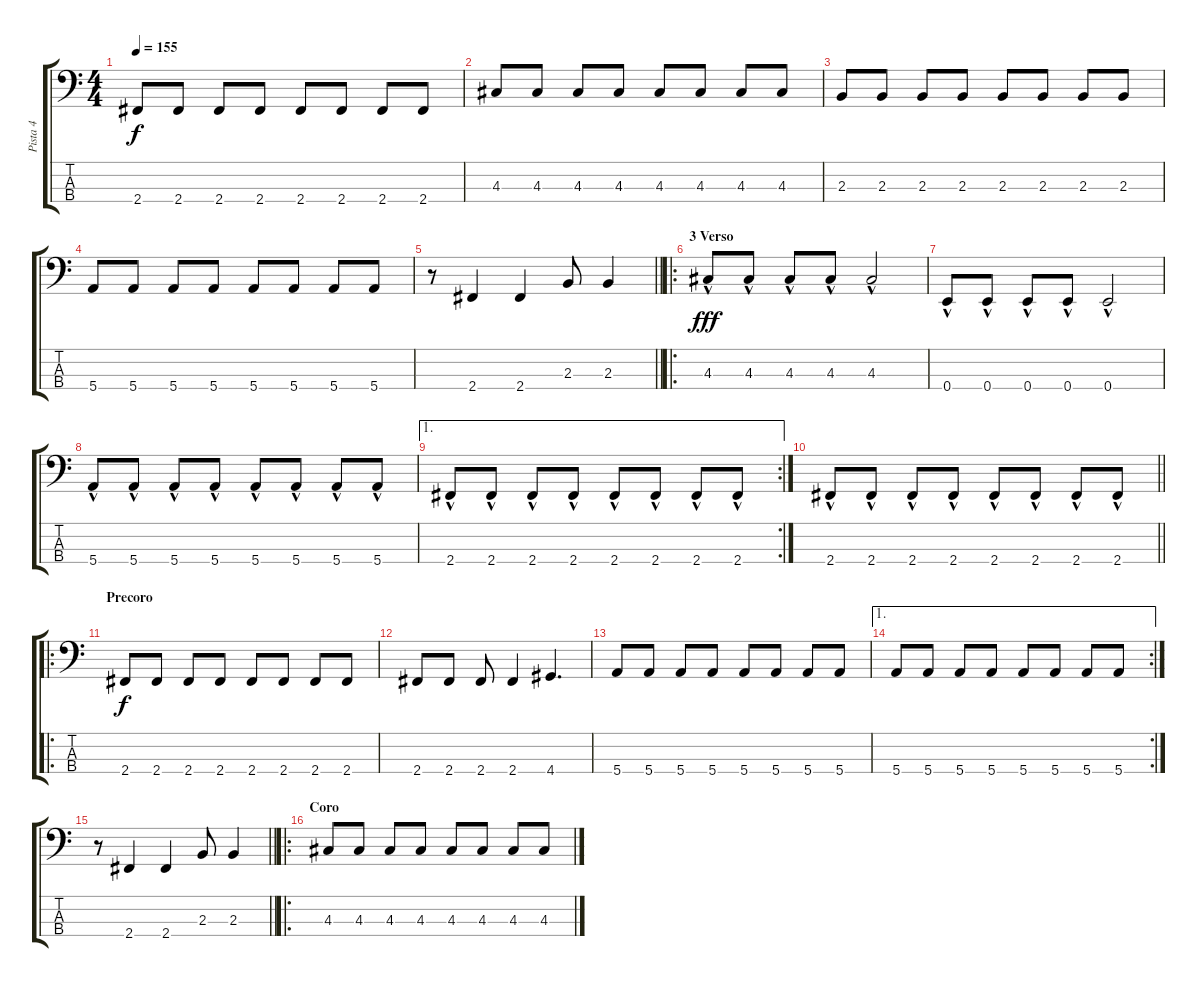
\track ("Pista 4" "Pista 4") {instrument electricbasspick}
\staff {score tabs}
\tuning (G2 D2 A1 E1) {hide}
\ts (4 4)
\tempo 155
\clef f4
\ks c
2.4.8{dy f} 2.4.8 2.4.8 2.4.8 2.4.8 2.4.8 2.4.8 2.4.8 |
4.3.8 4.3.8 4.3.8 4.3.8 4.3.8 4.3.8 4.3.8 4.3.8 |
2.3.8 2.3.8 2.3.8 2.3.8 2.3.8 2.3.8 2.3.8 2.3.8 |
5.4.8 5.4.8 5.4.8 5.4.8 5.4.8 5.4.8 5.4.8 5.4.8 |
\barLineRight lightlight
r.8 2.4.4 2.4.4 2.3.8 2.3.4 |
\ro
\section ("" "3 Verso")
4.3{hac}.8{dy fff} 4.3{hac}.8 4.3{hac}.8 4.3{hac}.8 4.3{hac}.2 |
0.4{hac}.8 0.4{hac}.8 0.4{hac}.8 0.4{hac}.8 0.4{hac}.2 |
5.4{hac}.8 5.4{hac}.8 5.4{hac}.8 5.4{hac}.8 5.4{hac}.8 5.4{hac}.8 5.4{hac}.8 5.4{hac}.8 |
\ae 1
\rc 2
2.4{hac}.8 2.4{hac}.8 2.4{hac}.8 2.4{hac}.8 2.4{hac}.8 2.4{hac}.8 2.4{hac}.8 2.4{hac}.8 |
\barLineRight lightlight
2.4{hac}.8 2.4{hac}.8 2.4{hac}.8 2.4{hac}.8 2.4{hac}.8 2.4{hac}.8 2.4{hac}.8 2.4{hac}.8 |
\ro
\section ("" "Precoro")
2.4.8{dy f} 2.4.8 2.4.8 2.4.8 2.4.8 2.4.8 2.4.8 2.4.8 |
2.4.8 2.4.8 2.4.8 2.4.4 4.4.4{d} |
5.4.8 5.4.8 5.4.8 5.4.8 5.4.8 5.4.8 5.4.8 5.4.8 |
\ae 1
\rc 2
5.4.8 5.4.8 5.4.8 5.4.8 5.4.8 5.4.8 5.4.8 5.4.8 |
\barLineRight lightlight
r.8 2.4.4 2.4.4 2.3.8 2.3.4 |
\ro
\section ("" "Coro")
4.3.8 4.3.8 4.3.8 4.3.8 4.3.8 4.3.8 4.3.8 4.3.8
